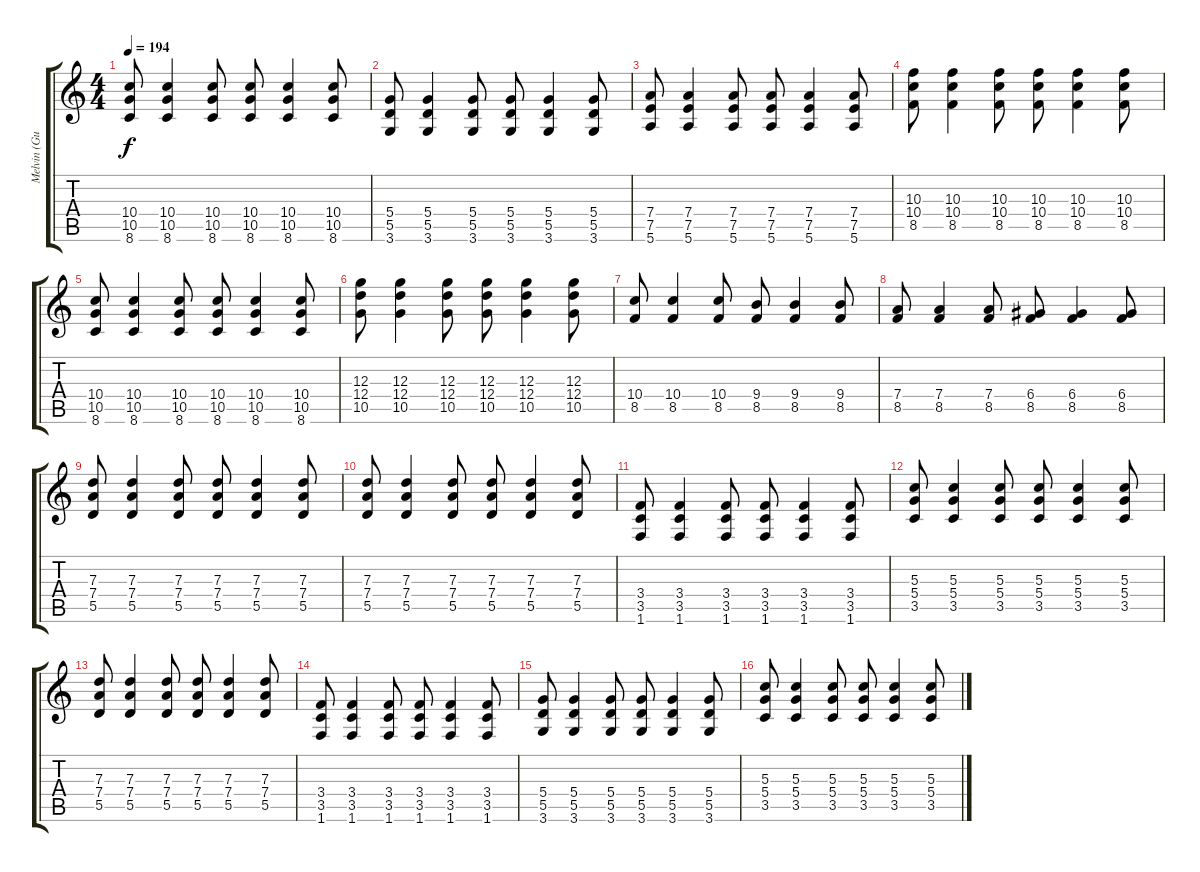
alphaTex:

\track ("Melvin (Guitar)" "Melvin (Gu") {instrument overdrivenguitar}
\staff {score tabs}
\tuning (E4 B3 G3 D3 A2 E2) {hide}
\ts (4 4)
\tempo 194
\clef g2
\ks c
(10.4 10.5 8.6).8{dy f} (10.4 10.5 8.6).4 (10.4 10.5 8.6).8 (10.4 10.5 8.6).8 (10.4 10.5 8.6).4 (10.4 10.5 8.6).8 |
(5.4 5.5 3.6).8 (5.4 5.5 3.6).4 (5.4 5.5 3.6).8 (5.4 5.5 3.6).8 (5.4 5.5 3.6).4 (5.4 5.5 3.6).8 |
(7.4 7.5 5.6).8 (7.4 7.5 5.6).4 (7.4 7.5 5.6).8 (7.4 7.5 5.6).8 (7.4 7.5 5.6).4 (7.4 7.5 5.6).8 |
(10.3 10.4 8.5).8 (10.3 10.4 8.5).4 (10.3 10.4 8.5).8 (10.3 10.4 8.5).8 (10.3 10.4 8.5).4 (10.3 10.4 8.5).8 |
(10.4 10.5 8.6).8 (10.4 10.5 8.6).4 (10.4 10.5 8.6).8 (10.4 10.5 8.6).8 (10.4 10.5 8.6).4 (10.4 10.5 8.6).8 |
(12.3 12.4 10.5).8 (12.3 12.4 10.5).4 (12.3 12.4 10.5).8 (12.3 12.4 10.5).8 (12.3 12.4 10.5).4 (12.3 12.4 10.5).8 |
(10.4 8.5).8 (10.4 8.5).4 (10.4 8.5).8 (9.4 8.5).8 (9.4 8.5).4 (9.4 8.5).8 |
(7.4 8.5).8 (7.4 8.5).4 (7.4 8.5).8 (6.4 8.5).8 (6.4 8.5).4 (6.4 8.5).8 |
(7.3 7.4 5.5).8 (7.3 7.4 5.5).4 (7.3 7.4 5.5).8 (7.3 7.4 5.5).8 (7.3 7.4 5.5).4 (7.3 7.4 5.5).8 |
(7.3 7.4 5.5).8 (7.3 7.4 5.5).4 (7.3 7.4 5.5).8 (7.3 7.4 5.5).8 (7.3 7.4 5.5).4 (7.3 7.4 5.5).8 |
(3.4 3.5 1.6).8 (3.4 3.5 1.6).4 (3.4 3.5 1.6).8 (3.4 3.5 1.6).8 (3.4 3.5 1.6).4 (3.4 3.5 1.6).8 |
(5.3 5.4 3.5).8 (5.3 5.4 3.5).4 (5.3 5.4 3.5).8 (5.3 5.4 3.5).8 (5.3 5.4 3.5).4 (5.3 5.4 3.5).8 |
(7.3 7.4 5.5).8 (7.3 7.4 5.5).4 (7.3 7.4 5.5).8 (7.3 7.4 5.5).8 (7.3 7.4 5.5).4 (7.3 7.4 5.5).8 |
(3.4 3.5 1.6).8 (3.4 3.5 1.6).4 (3.4 3.5 1.6).8 (3.4 3.5 1.6).8 (3.4 3.5 1.6).4 (3.4 3.5 1.6).8 |
(5.4 5.5 3.6).8 (5.4 5.5 3.6).4 (5.4 5.5 3.6).8 (5.4 5.5 3.6).8 (5.4 5.5 3.6).4 (5.4 5.5 3.6).8 |
(5.3 5.4 3.5).8 (5.3 5.4 3.5).4 (5.3 5.4 3.5).8 (5.3 5.4 3.5).8 (5.3 5.4 3.5).4 (5.3 5.4 3.5).8
